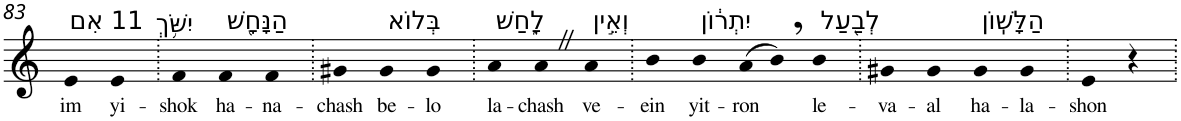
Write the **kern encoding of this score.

**kern	**text
*part1	*part1
*staff1	*staff1
*I"Piano	*
*I'Pno	*
!!LO:PB:g=z
*clefG2	*
*k[]	*
=83	=83
!LO:TX:a:t=11 אִם	!
!	!LO:LY:b
4e	im
!LO:TX:a:t=יִשֹּׁ֥ךְ	!
!	!LO:LY:b
4e	yi-
=84.	=84.
!	!LO:LY:b
4f	-shok
!LO:TX:a:t=הַנָּחָ֖שׁ	!
!	!LO:LY:b
4f	ha-
!	!LO:LY:b
4f	-na-
=85.	=85.
!	!LO:LY:b
4g#X	-chash
!LO:TX:a:t=בְּלוֹא	!
!	!LO:LY:b
4g#	be-
!	!LO:LY:b
4g#	-lo
=86.	=86.
!LO:TX:a:t=לָ֑חַשׁ	!
!	!LO:LY:b
4a	la-
!	!LO:LY:b
4aZ	-chash
!LO:TX:a:t=וְאֵ֣ין	!
!	!LO:LY:b
4a	ve-
=87.	=87.
!	!LO:LY:b
4b	-ein
!LO:TX:a:t=יִתְר֔וֹן	!
!	!LO:LY:b
4b	yit-
!	!LO:LY:b
(>8a	-ron
8b,)	.
!LO:TX:a:t=לְבַ֖עַל	!
!	!LO:LY:b
4b	le-
=88.	=88.
!	!LO:LY:b
4g#X	-va-
!	!LO:LY:b
4g#	-al
!LO:TX:a:t=הַלָּשֽׁוֹן	!
!	!LO:LY:b
4g#	ha-
!	!LO:LY:b
4g#	-la-
=89.	=89.
!	!LO:LY:b
4e	-shon
4r	.
=.	=.
*-	*-
